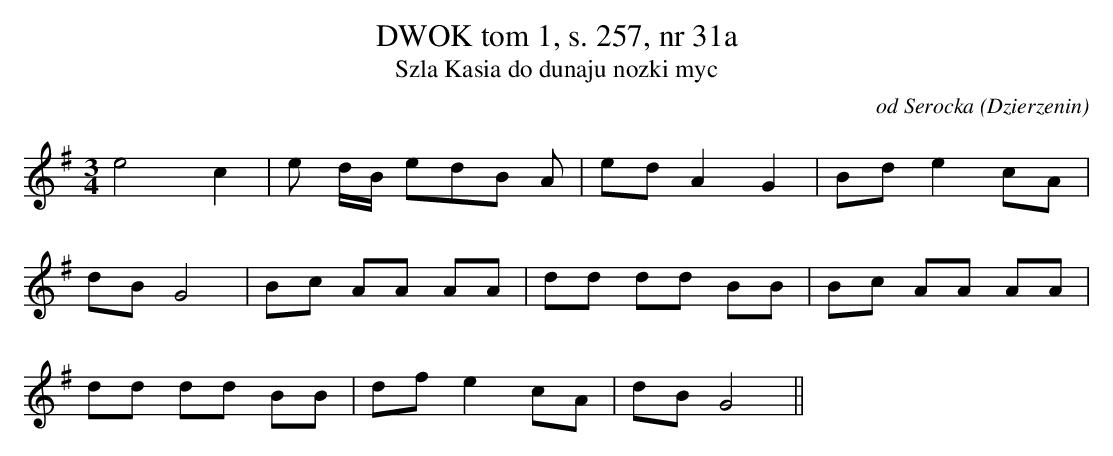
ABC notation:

X:1
T:DWOK tom 1, s. 257, nr 31a
T:Szla Kasia do dunaju nozki myc
O:od Serocka (Dzierzenin)
M:3/4
L:1/16
K:G
e8c4 | e2 dB e2d2B2 A2 | e2d2 A4G4 |B2d2 e4c2A2 |
 d2B2G8 |B2c2 A2A2 A2A2 | d2d2 d2d2 B2B2 |B2c2 A2A2 A2A2 |
 d2d2 d2d2 B2B2 |d2f2 e4c2A2 | d2B2G8||
